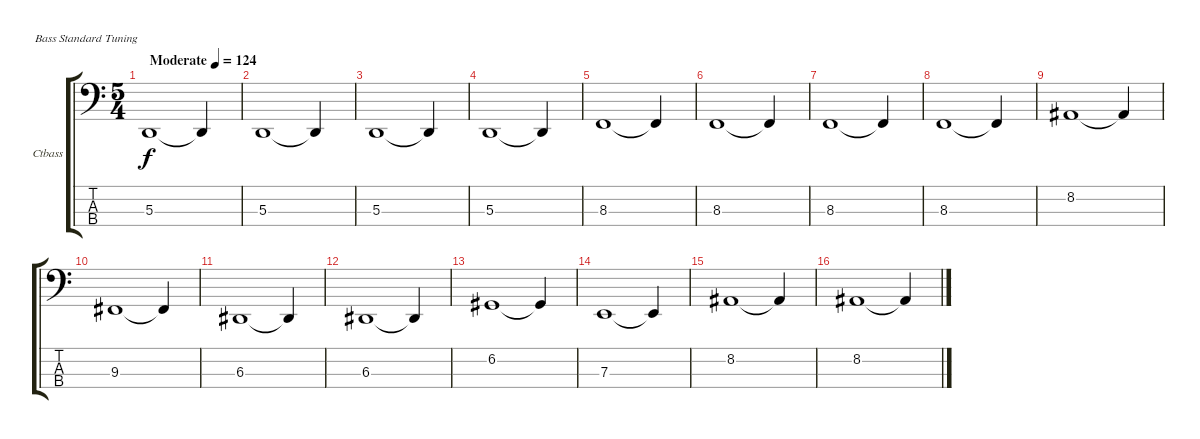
\bracketExtendMode groupsimilarinstruments
\firstSystemTrackNameOrientation horizontal
\otherSystemsTrackNameOrientation horizontal
\track ("Contrabass" "Ctbass") {instrument contrabass}
\staff {score tabs}
\tuning (G2 D2 A1 E1)
\displaytranspose 0
\ts (5 4)
\beaming (8 6 4)
\tempo (124 "Moderate")
\clef f4
\ks aminor
5.3.1{dy f instrument contrabass} 5.3{t}.4 |
\scale
0.485477 5.3.1 5.3{t}.4 |
\scale
0.257261 5.3.1 5.3{t}.4 |
\scale
0.333333 5.3.1 5.3{t}.4 |
\scale
0.333333 8.3.1 8.3{t}.4 |
\scale
0.333333 8.3.1 8.3{t}.4 |
\scale
0.333333 8.3.1 8.3{t}.4 |
\scale
0.333333 8.3.1 8.3{t}.4 |
\scale
0.333333 8.2.1 8.2{t}.4 |
\scale
0.333333 9.3.1 9.3{t}.4 |
\scale
0.333333 6.3.1 6.3{t}.4 |
\scale
0.333333 6.3.1 6.3{t}.4 |
\scale
0.333333 6.2.1 6.2{t}.4 |
\scale
0.333333 7.3.1 7.3{t}.4 |
\scale
0.333333 8.2.1 8.2{t}.4 |
\scale
0.333333 8.2.1 8.2{t}.4
